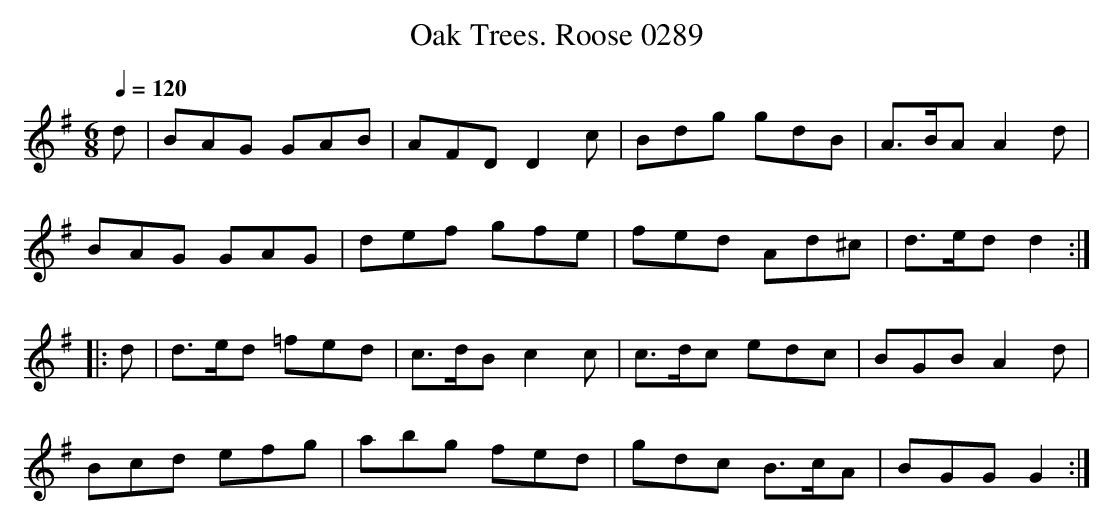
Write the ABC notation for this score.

X:1
T:Oak Trees. Roose 0289
M:6/8
L:1/8
Q:1/4=120
K:G clef=treble
d|BAG GAB|AFD D2c|Bdg gdB|A>BA A2d|
BAG GAG|def gfe|fed Ad^c|d>ed d2:|
|:d|d>ed =fed|c>dB c2c|c>dc edc|BGB A2d|
Bcd efg|abg fed|gdc B>cA|BGG G2:|
